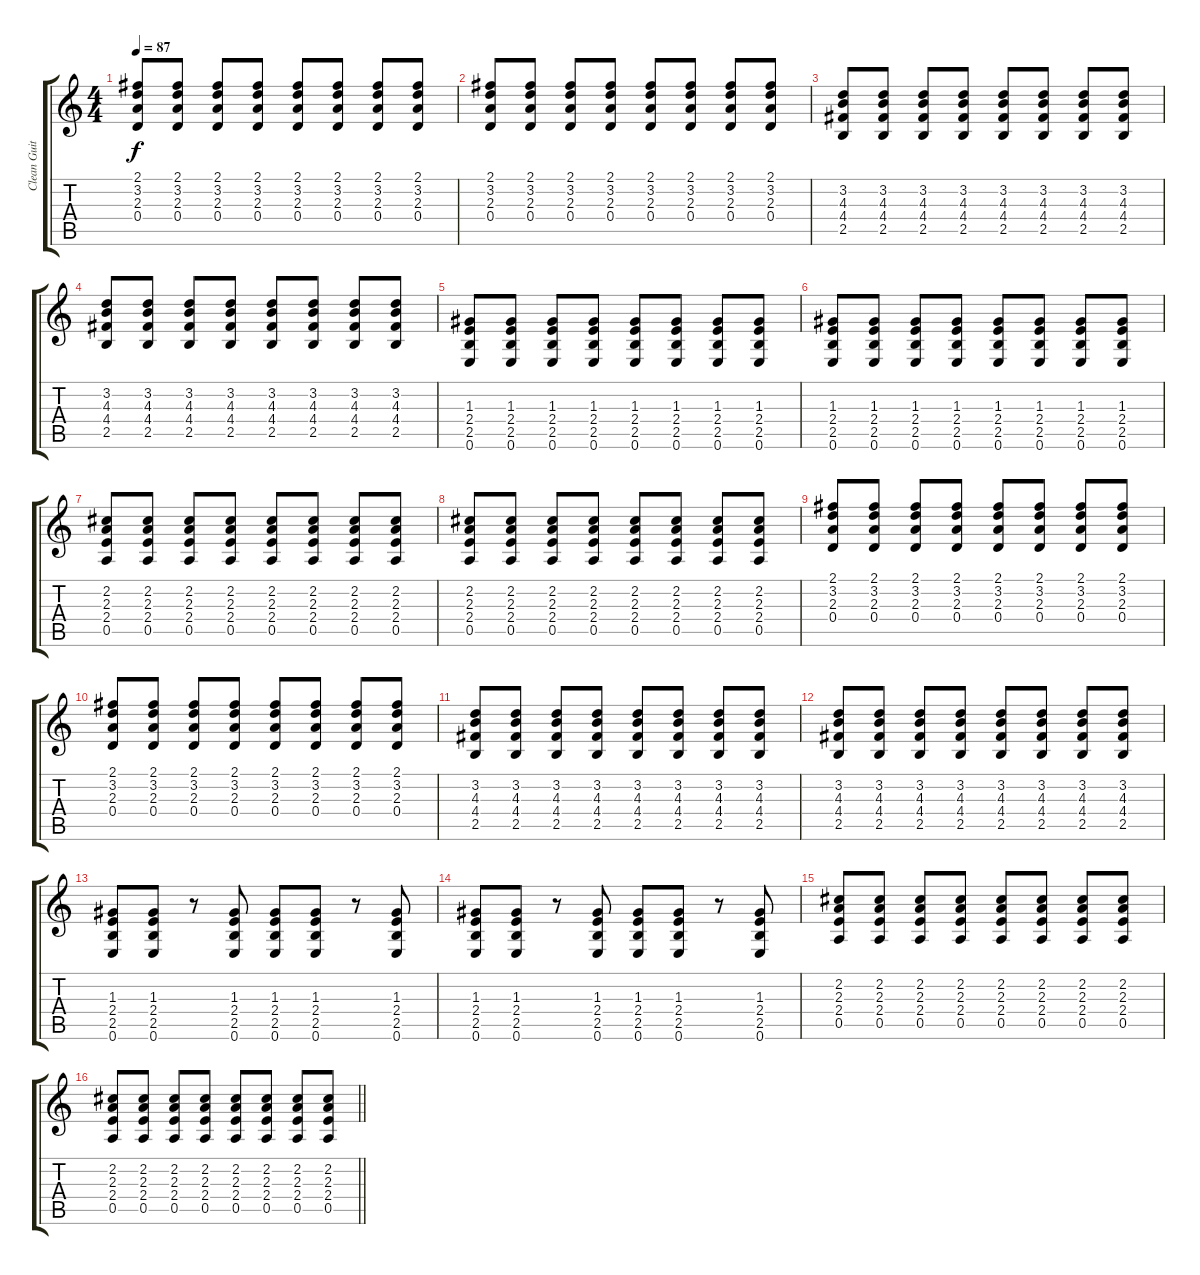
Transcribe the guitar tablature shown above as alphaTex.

\track ("Clean Guitar" "Clean Guit") {instrument electricguitarjazz}
\staff {score tabs}
\tuning (E4 B3 G3 D3 A2 E2) {hide}
\ts (4 4)
\tempo 87
\clef g2
\ks c
(2.1 3.2 2.3 0.4).8{dy f} (2.1 3.2 2.3 0.4).8 (2.1 3.2 2.3 0.4).8 (2.1 3.2 2.3 0.4).8 (2.1 3.2 2.3 0.4).8 (2.1 3.2 2.3 0.4).8 (2.1 3.2 2.3 0.4).8 (2.1 3.2 2.3 0.4).8 |
(2.1 3.2 2.3 0.4).8 (2.1 3.2 2.3 0.4).8 (2.1 3.2 2.3 0.4).8 (2.1 3.2 2.3 0.4).8 (2.1 3.2 2.3 0.4).8 (2.1 3.2 2.3 0.4).8 (2.1 3.2 2.3 0.4).8 (2.1 3.2 2.3 0.4).8 |
(3.2 4.3 4.4 2.5).8 (3.2 4.3 4.4 2.5).8 (3.2 4.3 4.4 2.5).8 (3.2 4.3 4.4 2.5).8 (3.2 4.3 4.4 2.5).8 (3.2 4.3 4.4 2.5).8 (3.2 4.3 4.4 2.5).8 (3.2 4.3 4.4 2.5).8 |
(3.2 4.3 4.4 2.5).8 (3.2 4.3 4.4 2.5).8 (3.2 4.3 4.4 2.5).8 (3.2 4.3 4.4 2.5).8 (3.2 4.3 4.4 2.5).8 (3.2 4.3 4.4 2.5).8 (3.2 4.3 4.4 2.5).8 (3.2 4.3 4.4 2.5).8 |
(1.3 2.4 2.5 0.6).8 (1.3 2.4 2.5 0.6).8 (1.3 2.4 2.5 0.6).8 (1.3 2.4 2.5 0.6).8 (1.3 2.4 2.5 0.6).8 (1.3 2.4 2.5 0.6).8 (1.3 2.4 2.5 0.6).8 (1.3 2.4 2.5 0.6).8 |
(1.3 2.4 2.5 0.6).8 (1.3 2.4 2.5 0.6).8 (1.3 2.4 2.5 0.6).8 (1.3 2.4 2.5 0.6).8 (1.3 2.4 2.5 0.6).8 (1.3 2.4 2.5 0.6).8 (1.3 2.4 2.5 0.6).8 (1.3 2.4 2.5 0.6).8 |
(2.2 2.3 2.4 0.5).8 (2.2 2.3 2.4 0.5).8 (2.2 2.3 2.4 0.5).8 (2.2 2.3 2.4 0.5).8 (2.2 2.3 2.4 0.5).8 (2.2 2.3 2.4 0.5).8 (2.2 2.3 2.4 0.5).8 (2.2 2.3 2.4 0.5).8 |
(2.2 2.3 2.4 0.5).8 (2.2 2.3 2.4 0.5).8 (2.2 2.3 2.4 0.5).8 (2.2 2.3 2.4 0.5).8 (2.2 2.3 2.4 0.5).8 (2.2 2.3 2.4 0.5).8 (2.2 2.3 2.4 0.5).8 (2.2 2.3 2.4 0.5).8 |
(2.1 3.2 2.3 0.4).8 (2.1 3.2 2.3 0.4).8 (2.1 3.2 2.3 0.4).8 (2.1 3.2 2.3 0.4).8 (2.1 3.2 2.3 0.4).8 (2.1 3.2 2.3 0.4).8 (2.1 3.2 2.3 0.4).8 (2.1 3.2 2.3 0.4).8 |
(2.1 3.2 2.3 0.4).8 (2.1 3.2 2.3 0.4).8 (2.1 3.2 2.3 0.4).8 (2.1 3.2 2.3 0.4).8 (2.1 3.2 2.3 0.4).8 (2.1 3.2 2.3 0.4).8 (2.1 3.2 2.3 0.4).8 (2.1 3.2 2.3 0.4).8 |
(3.2 4.3 4.4 2.5).8 (3.2 4.3 4.4 2.5).8 (3.2 4.3 4.4 2.5).8 (3.2 4.3 4.4 2.5).8 (3.2 4.3 4.4 2.5).8 (3.2 4.3 4.4 2.5).8 (3.2 4.3 4.4 2.5).8 (3.2 4.3 4.4 2.5).8 |
(3.2 4.3 4.4 2.5).8 (3.2 4.3 4.4 2.5).8 (3.2 4.3 4.4 2.5).8 (3.2 4.3 4.4 2.5).8 (3.2 4.3 4.4 2.5).8 (3.2 4.3 4.4 2.5).8 (3.2 4.3 4.4 2.5).8 (3.2 4.3 4.4 2.5).8 |
(1.3 2.4 2.5 0.6).8 (1.3 2.4 2.5 0.6).8 r.8 (1.3 2.4 2.5 0.6).8 (1.3 2.4 2.5 0.6).8 (1.3 2.4 2.5 0.6).8 r.8 (1.3 2.4 2.5 0.6).8 |
(1.3 2.4 2.5 0.6).8 (1.3 2.4 2.5 0.6).8 r.8 (1.3 2.4 2.5 0.6).8 (1.3 2.4 2.5 0.6).8 (1.3 2.4 2.5 0.6).8 r.8 (1.3 2.4 2.5 0.6).8 |
(2.2 2.3 2.4 0.5).8 (2.2 2.3 2.4 0.5).8 (2.2 2.3 2.4 0.5).8 (2.2 2.3 2.4 0.5).8 (2.2 2.3 2.4 0.5).8 (2.2 2.3 2.4 0.5).8 (2.2 2.3 2.4 0.5).8 (2.2 2.3 2.4 0.5).8 |
\barLineRight lightlight
(2.2 2.3 2.4 0.5).8 (2.2 2.3 2.4 0.5).8 (2.2 2.3 2.4 0.5).8 (2.2 2.3 2.4 0.5).8 (2.2 2.3 2.4 0.5).8 (2.2 2.3 2.4 0.5).8 (2.2 2.3 2.4 0.5).8 (2.2 2.3 2.4 0.5).8
